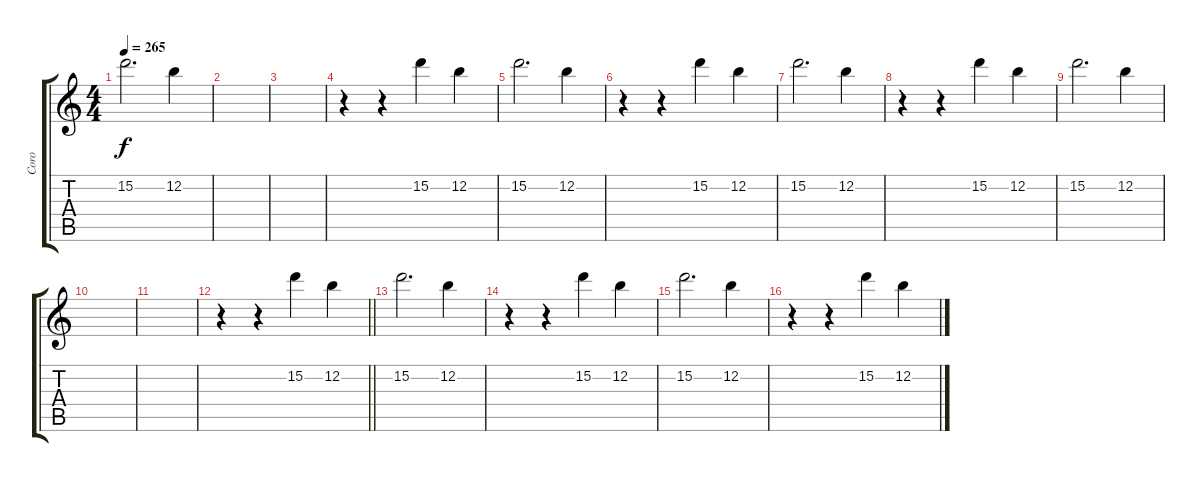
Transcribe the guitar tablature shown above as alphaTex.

\track ("Coro" "Coro") {instrument acousticguitarsteel}
\staff {score tabs}
\tuning (E4 B3 G3 D3 A2 E2) {hide}
\ts (4 4)
\tempo 265
\clef g2
\ks c
15.2.2{d dy f} 12.2.4 |
|
|
r.4 r.4 15.2.4 12.2.4 |
15.2.2{d} 12.2.4 |
r.4 r.4 15.2.4 12.2.4 |
15.2.2{d} 12.2.4 |
r.4 r.4 15.2.4 12.2.4 |
15.2.2{d} 12.2.4 |
|
|
\barLineRight lightlight
r.4 r.4 15.2.4 12.2.4 |
15.2.2{d} 12.2.4 |
r.4 r.4 15.2.4 12.2.4 |
15.2.2{d} 12.2.4 |
r.4 r.4 15.2.4 12.2.4
